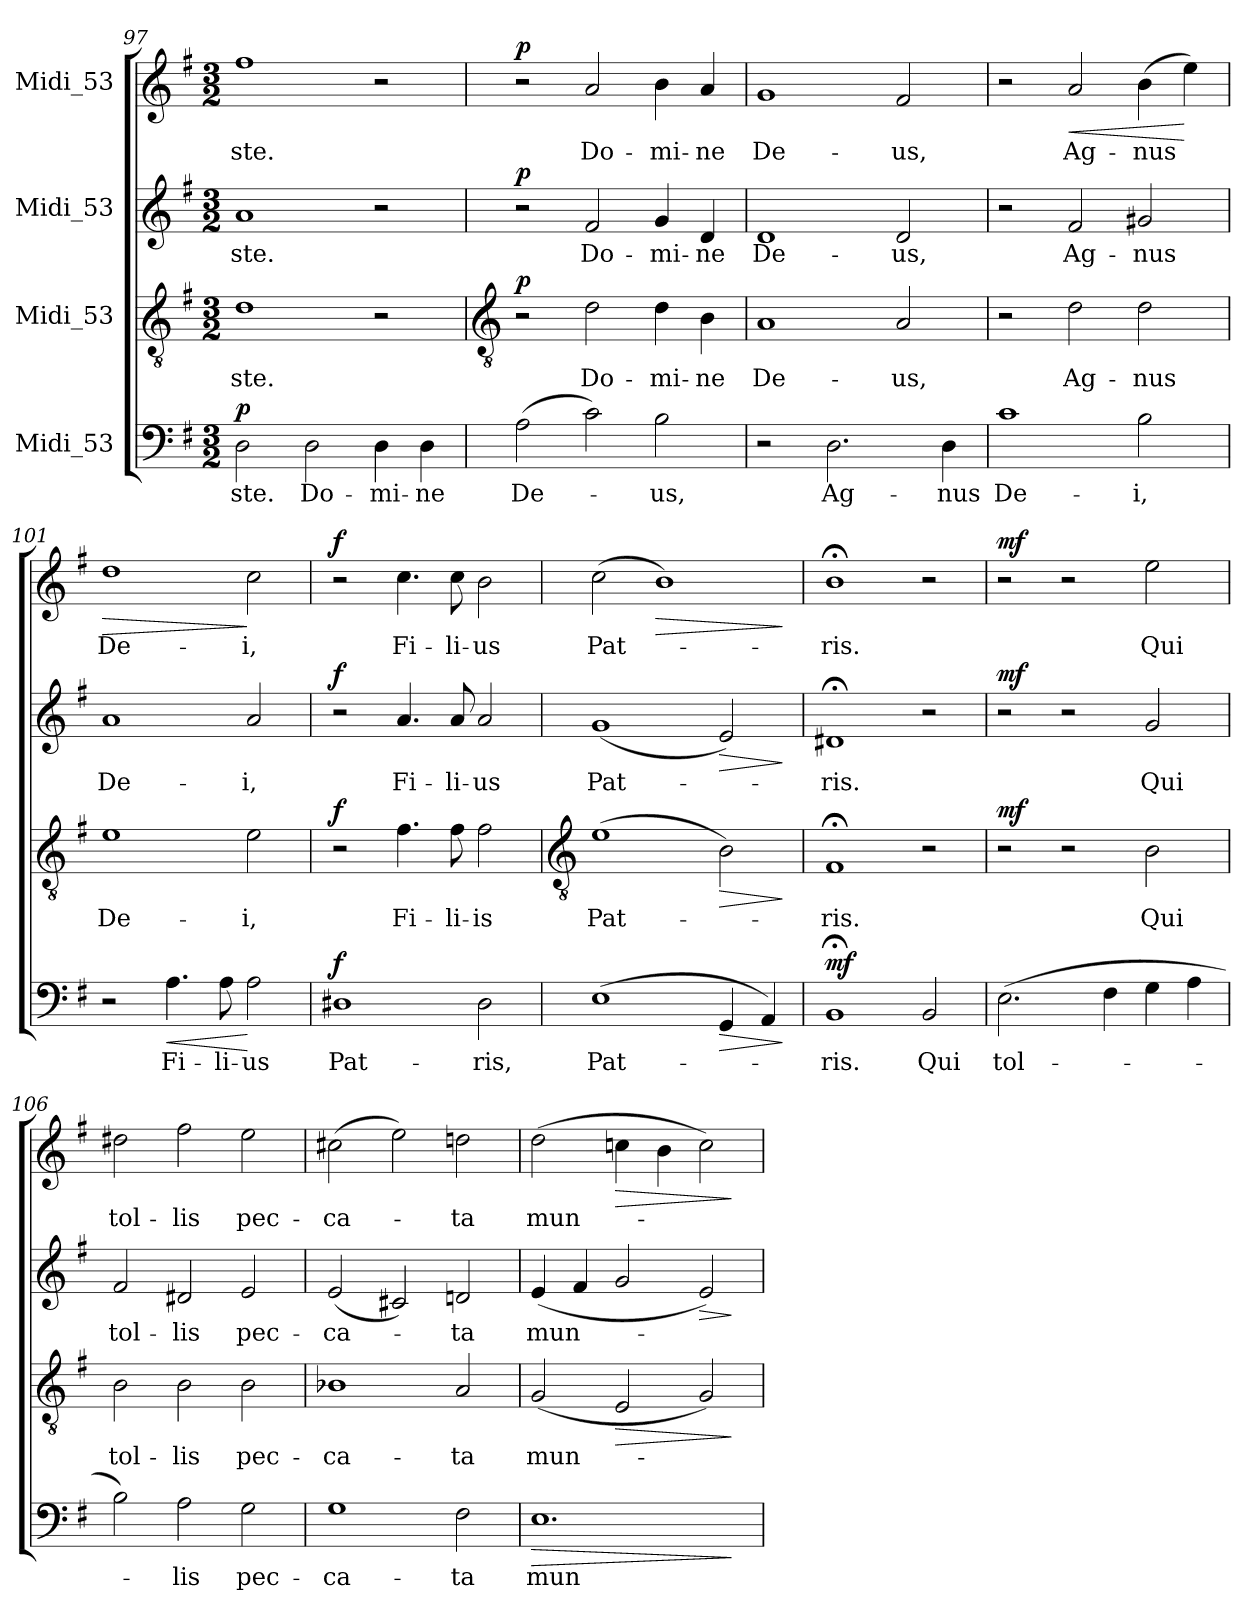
**kern	**text	**dynam	**kern	**text	**dynam	**kern	**text	**dynam	**kern	**text	**dynam
*part4	*part4	*part4	*part3	*part3	*part3	*part2	*part2	*part2	*part1	*part1	*part1
*staff4	*staff4	*staff4	*staff3	*staff3	*staff3	*staff2	*staff2	*staff2	*staff1	*staff1	*staff1
*I"Midi_53	*	*	*I"Midi_53	*	*	*I"Midi_53	*	*	*I"Midi_53	*	*
*clefF4	*	*	*clefGv2	*	*	*clefG2	*	*	*clefG2	*	*
*k[f#]	*	*	*k[f#]	*	*	*k[f#]	*	*	*k[f#]	*	*
*G:	*	*	*G:	*	*	*G:	*	*	*G:	*	*
*M3/2	*	*	*M3/2	*	*	*M3/2	*	*	*M3/2	*	*
=97	=97	=97	=97	=97	=97	=97	=97	=97	=97	=97	=97
!	!LO:LY:b	!LO:DY:a	!	!LO:LY:b	!	!	!LO:LY:b	!	!	!LO:LY:b	!
2D\	-ste.	p	1d	-ste.	.	1a	-ste.	.	1ff#	-ste.	.
!	!LO:LY:b	!	!	!	!	!	!	!	!	!	!
2D\	Do-	.	.	.	.	.	.	.	.	.	.
!	!LO:LY:b	!	!	!	!	!	!	!	!	!	!
4D\	-mi-	.	2r	.	.	2r	.	.	2r	.	.
!	!LO:LY:b	!	!	!	!	!	!	!	!	!	!
4D\	-ne	.	.	.	.	.	.	.	.	.	.
!!LO:LB:g=z
=98	=98	=98	=98	=98	=98	=98	=98	=98	=98	=98	=98
*	*	*	*clefGv2	*	*	*	*	*	*	*	*
!	!LO:LY:b	!	!	!	!LO:DY:a	!	!	!LO:DY:a	!	!	!LO:DY:a
(>2A\	De-	.	2r	.	p	2r	.	p	2r	.	p
!	!	!	!	!LO:LY:b	!	!	!LO:LY:b	!	!	!LO:LY:b	!
2c\)	.	.	2d\	Do-	.	2f#/	Do-	.	2a/	Do-	.
!	!LO:LY:b	!	!	!LO:LY:b	!	!	!LO:LY:b	!	!	!LO:LY:b	!
2B\	-us,	.	4d\	-mi-	.	4g/	-mi-	.	4b\	-mi-	.
!	!	!	!	!LO:LY:b	!	!	!LO:LY:b	!	!	!LO:LY:b	!
.	.	.	4B\	-ne	.	4d/	-ne	.	4a/	-ne	.
=99	=99	=99	=99	=99	=99	=99	=99	=99	=99	=99	=99
!	!	!	!	!LO:LY:b	!	!	!LO:LY:b	!	!	!LO:LY:b	!
2r	.	.	1A	De-	.	1d	De-	.	1g	De-	.
!	!LO:LY:b	!	!	!	!	!	!	!	!	!	!
2.D\	Ag-	.	.	.	.	.	.	.	.	.	.
!	!	!	!	!LO:LY:b	!	!	!LO:LY:b	!	!	!LO:LY:b	!
.	.	.	2A/	-us,	.	2d/	-us,	.	2f#/	-us,	.
!	!LO:LY:b	!	!	!	!	!	!	!	!	!	!
4D\	-nus	.	.	.	.	.	.	.	.	.	.
=100	=100	=100	=100	=100	=100	=100	=100	=100	=100	=100	=100
!	!LO:LY:b	!	!	!	!	!	!	!	!	!	!
1c	De-	.	2r	.	.	2r	.	.	2r	.	.
!	!	!	!	!LO:LY:b	!	!	!LO:LY:b	!	!	!LO:LY:b	!LO:HP:b
.	.	.	2d\	Ag-	.	2f#/	Ag-	.	2a/	Ag-	<
!	!LO:LY:b	!	!	!LO:LY:b	!	!	!LO:LY:b	!	!	!LO:LY:b	!
2B\	-i,	.	2d\	-nus	.	2g#X/	-nus	.	(>4b\	-nus	.
.	.	.	.	.	.	.	.	.	4ee\)	.	[
=101	=101	=101	=101	=101	=101	=101	=101	=101	=101	=101	=101
!	!	!	!	!LO:LY:b	!	!	!LO:LY:b	!	!	!LO:LY:b	!LO:HP:b
2r	.	.	1e	De-	.	1a	De-	.	1dd	De-	>
!	!LO:LY:b	!LO:HP:b	!	!	!	!	!	!	!	!	!
4.A\	Fi-	<	.	.	.	.	.	.	.	.	.
!	!LO:LY:b	!	!	!	!	!	!	!	!	!	!
8A\	-li-	.	.	.	.	.	.	.	.	.	.
!	!LO:LY:b	!	!	!LO:LY:b	!	!	!LO:LY:b	!	!	!LO:LY:b	!
2A\	-us	[	2e\	-i,	.	2a/	-i,	.	2cc\	-i,	]
=102	=102	=102	=102	=102	=102	=102	=102	=102	=102	=102	=102
!	!LO:LY:b	!LO:DY:a	!	!	!LO:DY:a	!	!	!LO:DY:a	!	!	!LO:DY:a
1D#X	Pat-	f	2r	.	f	2r	.	f	2r	.	f
!	!	!	!	!LO:LY:b	!	!	!LO:LY:b	!	!	!LO:LY:b	!
.	.	.	4.f#\	Fi-	.	4.a/	Fi-	.	4.cc\	Fi-	.
!	!	!	!	!LO:LY:b	!	!	!LO:LY:b	!	!	!LO:LY:b	!
.	.	.	8f#\	-li-	.	8a/	-li-	.	8cc\	-li-	.
!	!LO:LY:b	!	!	!LO:LY:b	!	!	!LO:LY:b	!	!	!LO:LY:b	!
2D#\	-ris,	.	2f#\	-is	.	2a/	-us	.	2b\	-us	.
!!LO:LB:g=z
=103	=103	=103	=103	=103	=103	=103	=103	=103	=103	=103	=103
*	*	*	*clefGv2	*	*	*	*	*	*	*	*
!	!LO:LY:b	!	!	!LO:LY:b	!	!	!LO:LY:b	!	!	!LO:LY:b	!
(<1E	Pat-	.	(>1e	Pat-	.	(<1g	Pat-	.	(>2cc\	Pat-	.
!	!	!	!	!	!	!	!	!	!	!	!LO:HP:b
.	.	.	.	.	.	.	.	.	1b)	.	>
!	!	!LO:HP:b	!	!	!LO:HP:b	!	!	!LO:HP:b	!	!	!
4GG/	.	>	2B\)	.	>	2e/)	.	>	.	.	.
4AA/)	.	.	.	.	.	.	.	.	.	.	.
.	.	]	.	.	]	.	.	]	.	.	]
=104	=104	=104	=104	=104	=104	=104	=104	=104	=104	=104	=104
!	!LO:LY:b	!LO:DY:a	!	!LO:LY:b	!	!	!LO:LY:b	!	!	!LO:LY:b	!
1BB;<	-ris.	mf	1F#;<	-ris.	.	1d#X;<	-ris.	.	1b;<	-ris.	.
!	!LO:LY:b	!	!	!	!	!	!	!	!	!	!
2BB/	Qui	.	2r	.	.	2r	.	.	2r	.	.
=105	=105	=105	=105	=105	=105	=105	=105	=105	=105	=105	=105
!	!LO:LY:b	!	!	!	!LO:DY:a	!	!	!LO:DY:a	!	!	!LO:DY:a
(>2.E\	tol-	.	2r	.	mf	2r	.	mf	2r	.	mf
.	.	.	2r	.	.	2r	.	.	2r	.	.
4F#\	.	.	.	.	.	.	.	.	.	.	.
!	!	!	!	!LO:LY:b	!	!	!LO:LY:b	!	!	!LO:LY:b	!
4G\	.	.	2B\	Qui	.	2g/	Qui	.	2ee\	Qui	.
4A\	.	.	.	.	.	.	.	.	.	.	.
=106	=106	=106	=106	=106	=106	=106	=106	=106	=106	=106	=106
!	!	!	!	!LO:LY:b	!	!	!LO:LY:b	!	!	!LO:LY:b	!
2B\)	.	.	2B\	tol-	.	2f#/	tol-	.	2dd#X\	tol-	.
!	!LO:LY:b	!	!	!LO:LY:b	!	!	!LO:LY:b	!	!	!LO:LY:b	!
2A\	-lis	.	2B\	-lis	.	2d#X/	-lis	.	2ff#\	-lis	.
!	!LO:LY:b	!	!	!LO:LY:b	!	!	!LO:LY:b	!	!	!LO:LY:b	!
2G\	pec-	.	2B\	pec-	.	2e/	pec-	.	2ee\	pec-	.
=107	=107	=107	=107	=107	=107	=107	=107	=107	=107	=107	=107
!	!LO:LY:b	!	!	!LO:LY:b	!	!	!LO:LY:b	!	!	!LO:LY:b	!
1G	-ca-	.	1B-X	-ca-	.	(<2e/	-ca-	.	(>2cc#X\	-ca-	.
.	.	.	.	.	.	2c#X/)	.	.	2ee\)	.	.
!	!LO:LY:b	!	!	!LO:LY:b	!	!	!LO:LY:b	!	!	!LO:LY:b	!
2F#\	-ta	.	2A/	-ta	.	2dn/	-ta	.	2ddn\	-ta	.
=108	=108	=108	=108	=108	=108	=108	=108	=108	=108	=108	=108
!	!LO:LY:b	!LO:HP:b	!	!LO:LY:b	!	!	!LO:LY:b	!	!	!LO:LY:b	!
1.E	mun-	>	(<2G/	mun-	.	(<4e/	mun-	.	(>2dd\	mun-	.
.	.	.	.	.	.	4f#/	.	.	.	.	.
!	!	!	!	!	!LO:HP:b	!	!	!	!	!	!LO:HP:b
.	.	.	2E/	.	>	2g/	.	.	4ccn\	.	>
.	.	.	.	.	.	.	.	.	4b\	.	.
!	!	!	!	!	!	!	!	!LO:HP:b	!	!	!
.	.	.	2G/)	.	.	2e/)	.	>	2cc\)	.	.
.	.	]	.	.	]	.	.	]	.	.	]
=	=	=	=	=	=	=	=	=	=	=	=
*-	*-	*-	*-	*-	*-	*-	*-	*-	*-	*-	*-
